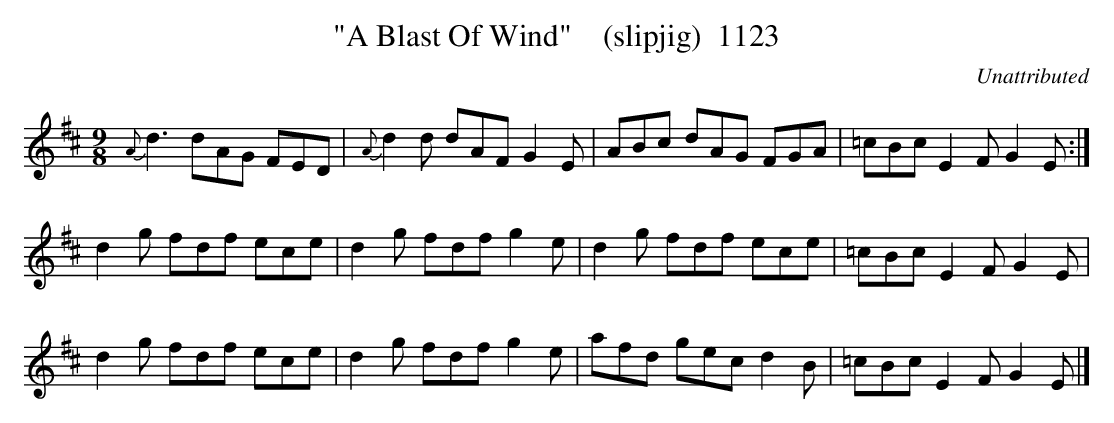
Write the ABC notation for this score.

X:1
T:"A Blast Of Wind"    (slipjig)  1123
C:Unattributed
BRENNAN July 2003 (HTTP://WWW.SOSYOURMOM.COM)
M:9/8
L:1/8
K:D
{A}d3dAG FED|{A}d2d dAF G2E|ABc dAG FGA|=cBc E2F G2E:|
d2g fdf ece|d2g fdf g2e|d2g fdf ece|=cBc E2F G2E|
d2g fdf ece|d2g fdf g2e|afd gec d2B|=cBc E2F G2E |]
